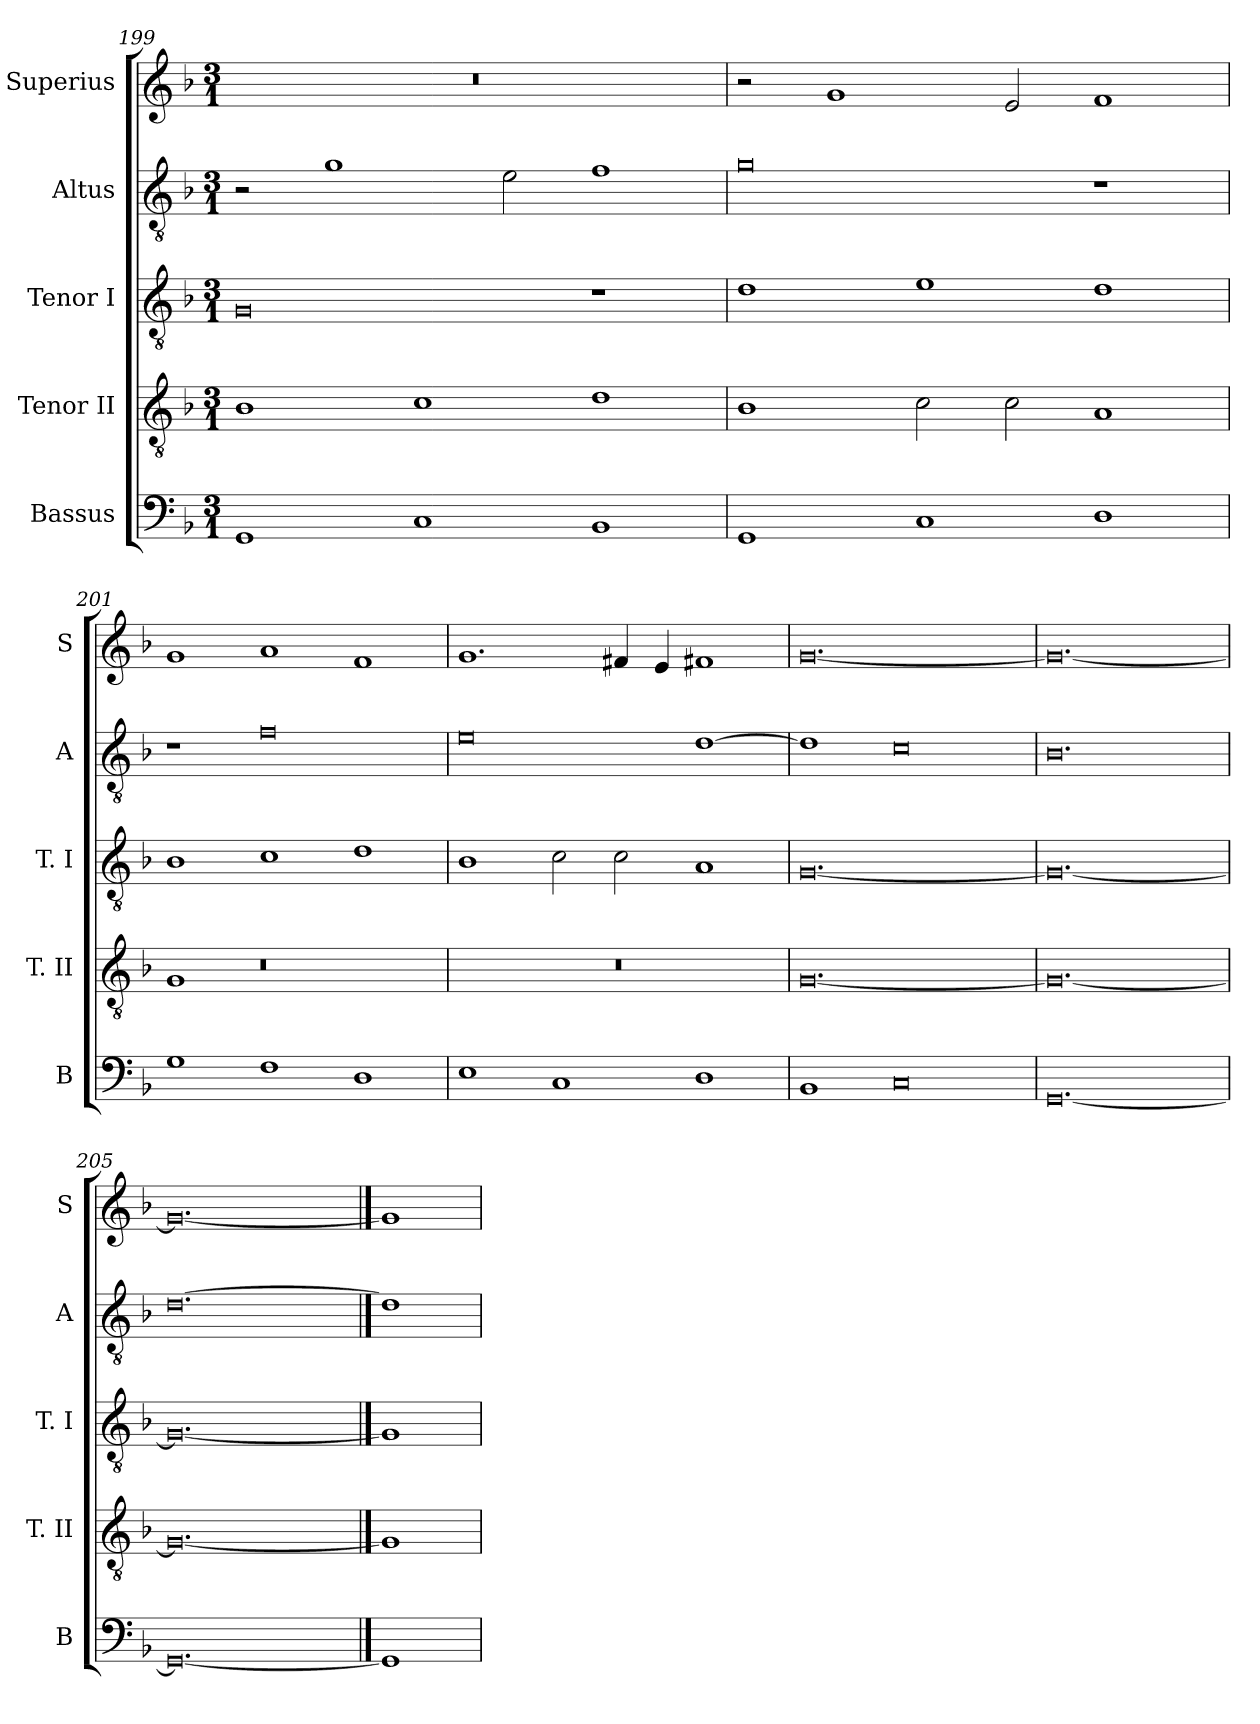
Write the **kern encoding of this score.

**kern	**kern	**kern	**kern	**kern
*part5	*part4	*part3	*part2	*part1
*staff5	*staff4	*staff3	*staff2	*staff1
*I"Bassus	*I"Tenor II	*I"Tenor I	*I"Altus	*I"Superius
*I'B	*I'T. II	*I'T. I	*I'A	*I'S
*clefF4	*clefGv2	*clefGv2	*clefGv2	*clefG2
*k[b-]	*k[b-]	*k[b-]	*k[b-]	*k[b-]
*F:	*F:	*F:	*F:	*F:
*M3/1	*M3/1	*M3/1	*M3/1	*M3/1
=199	=199	=199	=199	=199
1GG	1B-	0G	2r	0.r
.	.	.	1g	.
1C	1c	.	.	.
.	.	.	2e	.
1BB-	1d	1r	1f	.
=200	=200	=200	=200	=200
1GG	1B-	1d	0g	2r
.	.	.	.	1g
1C	2c	1e	.	.
.	2c	.	.	2e
1D	1A	1d	1r	1f
=201	=201	=201	=201	=201
1G	1G	1B-	1r	1g
1F	0r	1c	0f	1a
1D	.	1d	.	1f
=202	=202	=202	=202	=202
1E	0.r	1B-	0e	1.g
1C	.	2c	.	.
.	.	2c	.	4f#X
.	.	.	.	4e
1D	.	1A	[1d	1f#X
=203	=203	=203	=203	=203
1BB-	[0.G	[0.G	1d]	[0.g
0C	.	.	0c	.
=204	=204	=204	=204	=204
[0.GG	0.G_	0.G_	0.B-	0.g_
=205	=205	=205	=205	=205
0.GG_	0.G_	0.G_	[0.d	0.g_
==206	==206	==206	==206	==206
1GG]	1G]	1G]	1d]	1g]
=	=	=	=	=
*-	*-	*-	*-	*-
